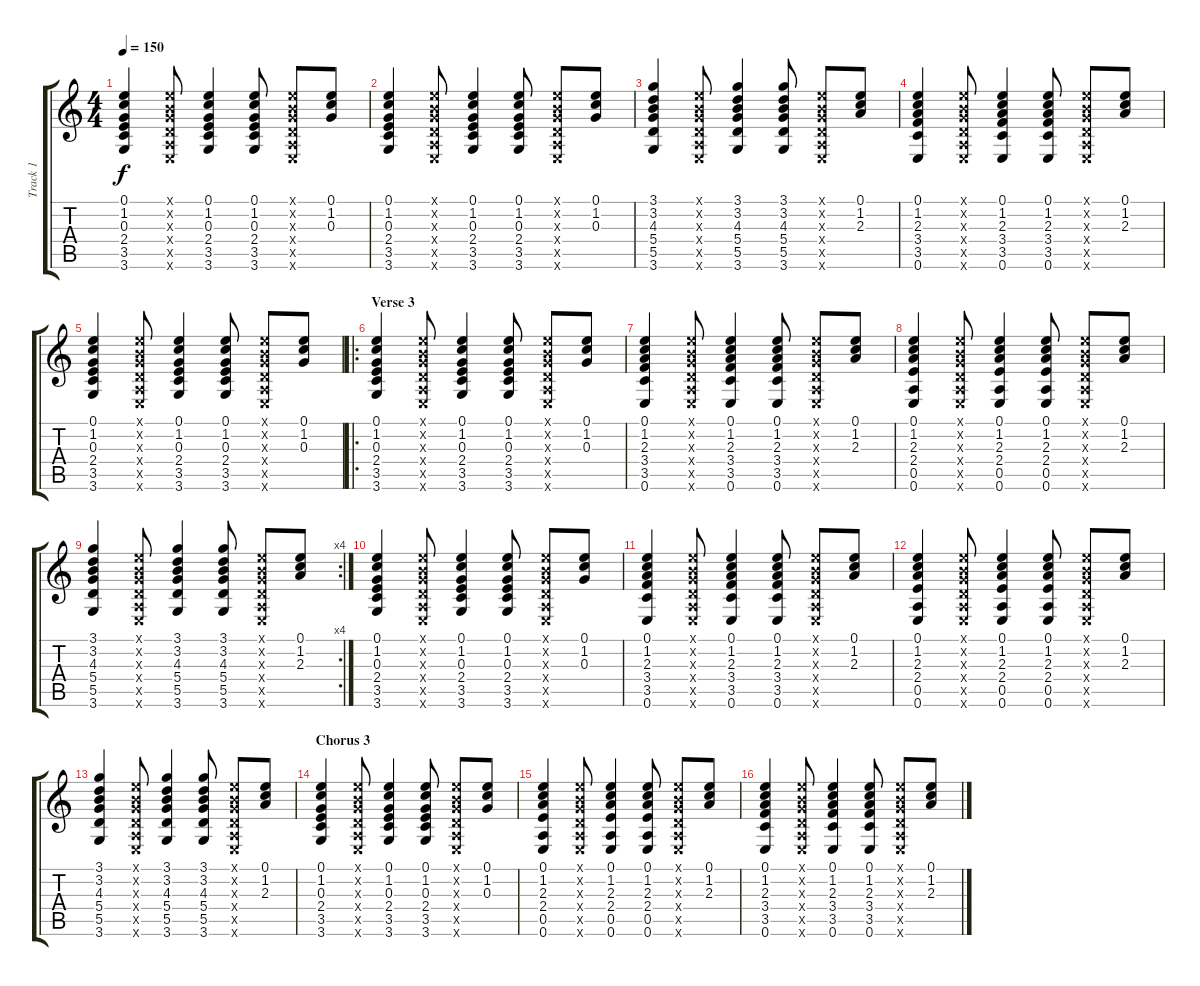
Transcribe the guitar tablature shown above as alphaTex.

\track ("Track 1" "Track 1") {instrument acousticguitarsteel}
\staff {score tabs}
\tuning (E4 B3 G3 D3 A2 E2) {hide}
\ts (4 4)
\tempo 150
\clef g2
\ks c
(0.1 1.2 0.3 2.4 3.5 3.6).4{dy f} (0.1{x} 0.2{x} 0.3{x} 0.4{x} 0.5{x} 0.6{x}).8 (0.1 1.2 0.3 2.4 3.5 3.6).4 (0.1 1.2 0.3 2.4 3.5 3.6).8 (0.1{x} 0.2{x} 0.3{x} 0.4{x} 0.5{x} 0.6{x}).8 (0.1 1.2 0.3).8 |
(0.1 1.2 0.3 2.4 3.5 3.6).4 (0.1{x} 0.2{x} 0.3{x} 0.4{x} 0.5{x} 0.6{x}).8 (0.1 1.2 0.3 2.4 3.5 3.6).4 (0.1 1.2 0.3 2.4 3.5 3.6).8 (0.1{x} 0.2{x} 0.3{x} 0.4{x} 0.5{x} 0.6{x}).8 (0.1 1.2 0.3).8 |
(3.1 3.2 4.3 5.4 5.5 3.6).4 (0.1{x} 0.2{x} 0.3{x} 0.4{x} 0.5{x} 0.6{x}).8 (3.1 3.2 4.3 5.4 5.5 3.6).4 (3.1 3.2 4.3 5.4 5.5 3.6).8 (0.1{x} 0.2{x} 0.3{x} 0.4{x} 0.5{x} 0.6{x}).8 (0.1 1.2 2.3).8 |
(0.1 1.2 2.3 3.4 3.5 0.6).4 (0.1{x} 0.2{x} 0.3{x} 0.4{x} 0.5{x} 0.6{x}).8 (0.1 1.2 2.3 3.4 3.5 0.6).4 (0.1 1.2 2.3 3.4 3.5 0.6).8 (0.1{x} 0.2{x} 0.3{x} 0.4{x} 0.5{x} 0.6{x}).8 (0.1 1.2 2.3).8 |
(0.1 1.2 0.3 2.4 3.5 3.6).4 (0.1{x} 0.2{x} 0.3{x} 0.4{x} 0.5{x} 0.6{x}).8 (0.1 1.2 0.3 2.4 3.5 3.6).4 (0.1 1.2 0.3 2.4 3.5 3.6).8 (0.1{x} 0.2{x} 0.3{x} 0.4{x} 0.5{x} 0.6{x}).8 (0.1 1.2 0.3).8 |
\ro
\section ("" "Verse 3")
(0.1 1.2 0.3 2.4 3.5 3.6).4 (0.1{x} 0.2{x} 0.3{x} 0.4{x} 0.5{x} 0.6{x}).8 (0.1 1.2 0.3 2.4 3.5 3.6).4 (0.1 1.2 0.3 2.4 3.5 3.6).8 (0.1{x} 0.2{x} 0.3{x} 0.4{x} 0.5{x} 0.6{x}).8 (0.1 1.2 0.3).8 |
(0.1 1.2 2.3 3.4 3.5 0.6).4 (0.1{x} 0.2{x} 0.3{x} 0.4{x} 0.5{x} 0.6{x}).8 (0.1 1.2 2.3 3.4 3.5 0.6).4 (0.1 1.2 2.3 3.4 3.5 0.6).8 (0.1{x} 0.2{x} 0.3{x} 0.4{x} 0.5{x} 0.6{x}).8 (0.1 1.2 2.3).8 |
(0.1 1.2 2.3 2.4 0.5 0.6).4 (0.1{x} 0.2{x} 0.3{x} 0.4{x} 0.5{x} 0.6{x}).8 (0.1 1.2 2.3 2.4 0.5 0.6).4 (0.1 1.2 2.3 2.4 0.5 0.6).8 (0.1{x} 0.2{x} 0.3{x} 0.4{x} 0.5{x} 0.6{x}).8 (0.1 1.2 2.3).8 |
\rc 4
(3.1 3.2 4.3 5.4 5.5 3.6).4 (0.1{x} 0.2{x} 0.3{x} 0.4{x} 0.5{x} 0.6{x}).8 (3.1 3.2 4.3 5.4 5.5 3.6).4 (3.1 3.2 4.3 5.4 5.5 3.6).8 (0.1{x} 0.2{x} 0.3{x} 0.4{x} 0.5{x} 0.6{x}).8 (0.1 1.2 2.3).8 |
(0.1 1.2 0.3 2.4 3.5 3.6).4 (0.1{x} 0.2{x} 0.3{x} 0.4{x} 0.5{x} 0.6{x}).8 (0.1 1.2 0.3 2.4 3.5 3.6).4 (0.1 1.2 0.3 2.4 3.5 3.6).8 (0.1{x} 0.2{x} 0.3{x} 0.4{x} 0.5{x} 0.6{x}).8 (0.1 1.2 0.3).8 |
(0.1 1.2 2.3 3.4 3.5 0.6).4 (0.1{x} 0.2{x} 0.3{x} 0.4{x} 0.5{x} 0.6{x}).8 (0.1 1.2 2.3 3.4 3.5 0.6).4 (0.1 1.2 2.3 3.4 3.5 0.6).8 (0.1{x} 0.2{x} 0.3{x} 0.4{x} 0.5{x} 0.6{x}).8 (0.1 1.2 2.3).8 |
(0.1 1.2 2.3 2.4 0.5 0.6).4 (0.1{x} 0.2{x} 0.3{x} 0.4{x} 0.5{x} 0.6{x}).8 (0.1 1.2 2.3 2.4 0.5 0.6).4 (0.1 1.2 2.3 2.4 0.5 0.6).8 (0.1{x} 0.2{x} 0.3{x} 0.4{x} 0.5{x} 0.6{x}).8 (0.1 1.2 2.3).8 |
(3.1 3.2 4.3 5.4 5.5 3.6).4 (0.1{x} 0.2{x} 0.3{x} 0.4{x} 0.5{x} 0.6{x}).8 (3.1 3.2 4.3 5.4 5.5 3.6).4 (3.1 3.2 4.3 5.4 5.5 3.6).8 (0.1{x} 0.2{x} 0.3{x} 0.4{x} 0.5{x} 0.6{x}).8 (0.1 1.2 2.3).8 |
\section ("" "Chorus 3")
(0.1 1.2 0.3 2.4 3.5 3.6).4 (0.1{x} 0.2{x} 0.3{x} 0.4{x} 0.5{x} 0.6{x}).8 (0.1 1.2 0.3 2.4 3.5 3.6).4 (0.1 1.2 0.3 2.4 3.5 3.6).8 (0.1{x} 0.2{x} 0.3{x} 0.4{x} 0.5{x} 0.6{x}).8 (0.1 1.2 0.3).8 |
(0.1 1.2 2.3 2.4 0.5 0.6).4 (0.1{x} 0.2{x} 0.3{x} 0.4{x} 0.5{x} 0.6{x}).8 (0.1 1.2 2.3 2.4 0.5 0.6).4 (0.1 1.2 2.3 2.4 0.5 0.6).8 (0.1{x} 0.2{x} 0.3{x} 0.4{x} 0.5{x} 0.6{x}).8 (0.1 1.2 2.3).8 |
(0.1 1.2 2.3 3.4 3.5 0.6).4 (0.1{x} 0.2{x} 0.3{x} 0.4{x} 0.5{x} 0.6{x}).8 (0.1 1.2 2.3 3.4 3.5 0.6).4 (0.1 1.2 2.3 3.4 3.5 0.6).8 (0.1{x} 0.2{x} 0.3{x} 0.4{x} 0.5{x} 0.6{x}).8 (0.1 1.2 2.3).8
